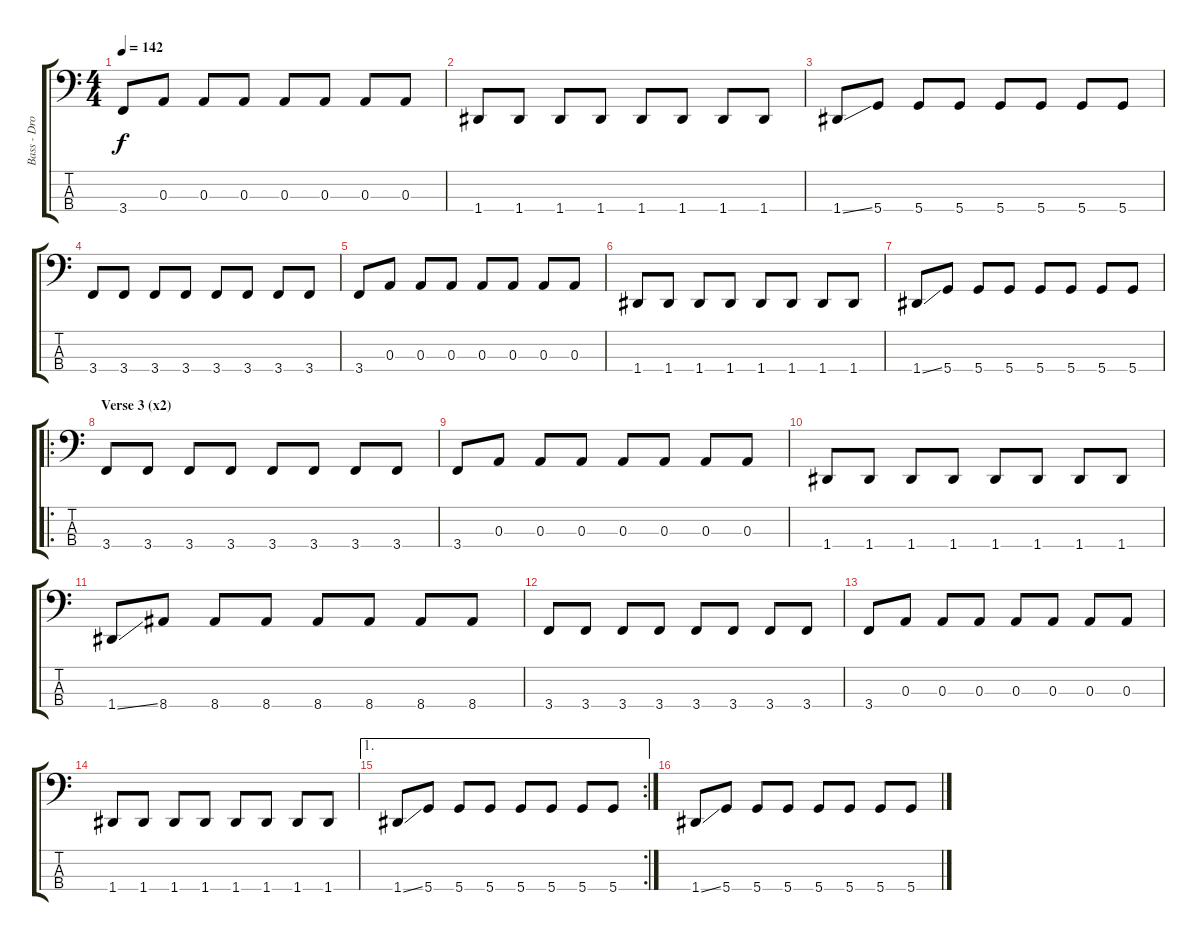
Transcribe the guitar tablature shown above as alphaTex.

\track ("Bass - Drop D" "Bass - Dro") {instrument electricbasspick}
\staff {score tabs}
\tuning (G2 D2 A1 D1) {hide}
\ts (4 4)
\tempo 142
\clef f4
\ks c
3.4.8{dy f} 0.3.8 0.3.8 0.3.8 0.3.8 0.3.8 0.3.8 0.3.8 |
1.4.8 1.4.8 1.4.8 1.4.8 1.4.8 1.4.8 1.4.8 1.4.8 |
1.4{ss}.8 5.4.8 5.4.8 5.4.8 5.4.8 5.4.8 5.4.8 5.4.8 |
3.4.8 3.4.8 3.4.8 3.4.8 3.4.8 3.4.8 3.4.8 3.4.8 |
3.4.8 0.3.8 0.3.8 0.3.8 0.3.8 0.3.8 0.3.8 0.3.8 |
1.4.8 1.4.8 1.4.8 1.4.8 1.4.8 1.4.8 1.4.8 1.4.8 |
1.4{ss}.8 5.4.8 5.4.8 5.4.8 5.4.8 5.4.8 5.4.8 5.4.8 |
\ro
\section ("" "Verse 3 (x2)")
3.4.8 3.4.8 3.4.8 3.4.8 3.4.8 3.4.8 3.4.8 3.4.8 |
3.4.8 0.3.8 0.3.8 0.3.8 0.3.8 0.3.8 0.3.8 0.3.8 |
1.4.8 1.4.8 1.4.8 1.4.8 1.4.8 1.4.8 1.4.8 1.4.8 |
1.4{ss}.8 8.4.8 8.4.8 8.4.8 8.4.8 8.4.8 8.4.8 8.4.8 |
3.4.8 3.4.8 3.4.8 3.4.8 3.4.8 3.4.8 3.4.8 3.4.8 |
3.4.8 0.3.8 0.3.8 0.3.8 0.3.8 0.3.8 0.3.8 0.3.8 |
1.4.8 1.4.8 1.4.8 1.4.8 1.4.8 1.4.8 1.4.8 1.4.8 |
\ae 1
\rc 2
1.4{ss}.8 5.4.8 5.4.8 5.4.8 5.4.8 5.4.8 5.4.8 5.4.8 |
1.4{ss}.8 5.4.8 5.4.8 5.4.8 5.4.8 5.4.8 5.4.8 5.4.8
